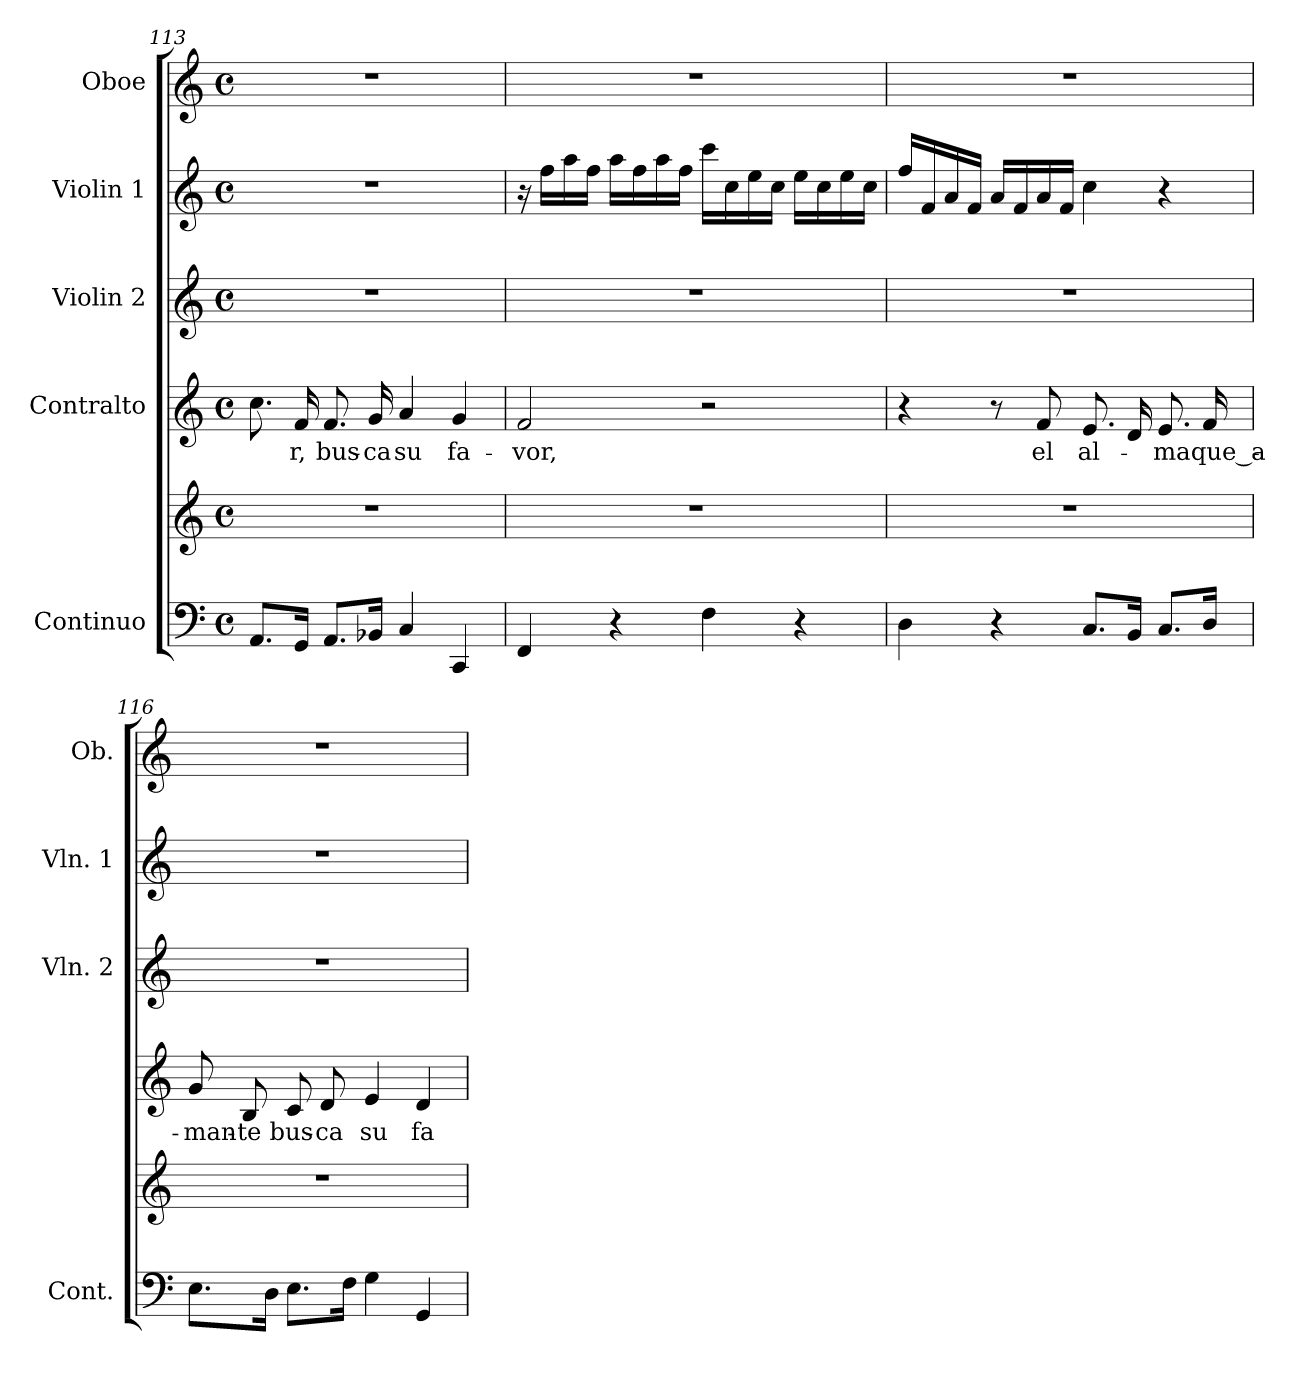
**kern	**kern	**kern	**text	**kern	**kern	**kern
*part5	*part5	*part4	*part4	*part3	*part2	*part1
*staff6	*staff5	*staff4	*staff4	*staff3	*staff2	*staff1
*I"Continuo	*	*I"Contralto	*	*I"Violin 2	*I"Violin 1	*I"Oboe
*I'Cont.	*	*	*	*I'Vln. 2	*I'Vln. 1	*I'Ob.
*clefF4	*clefG2	*clefG2	*	*clefG2	*clefG2	*clefG2
*k[]	*k[]	*k[]	*	*k[]	*k[]	*k[]
*C:	*C:	*C:	*	*C:	*C:	*C:
*M4/4	*M4/4	*M4/4	*	*M4/4	*M4/4	*M4/4
*met(c)	*met(c)	*met(c)	*	*met(c)	*met(c)	*met(c)
=113	=113	=113	=113	=113	=113	=113
8.AAi/L	1r	8.cci\	.	1r	1r	1r
!	!	!	!LO:LY:b:color=#000000	!	!	!
16GGi/Jk	.	16fi/	-r,	.	.	.
!	!	!	!LO:LY:b:color=#000000	!	!	!
8.AAi/L	.	8.fi/	bus-	.	.	.
!	!	!	!LO:LY:b:color=#000000	!	!	!
16BB-Xi/Jk	.	16gi/	-ca	.	.	.
!	!	!	!LO:LY:b:color=#000000	!	!	!
4Ci/	.	4ai/	su	.	.	.
!	!	!	!LO:LY:b:color=#000000	!	!	!
4CCi/	.	4gi/	fa-	.	.	.
=114	=114	=114	=114	=114	=114	=114
!	!	!	!LO:LY:b:color=#000000	!	!	!
4FFi/	1r	2fi/	-vor,	1r	16r	1r
.	.	.	.	.	16ffi\LL	.
.	.	.	.	.	16aai\	.
.	.	.	.	.	16ffi\JJ	.
4r	.	.	.	.	16aai\LL	.
.	.	.	.	.	16ffi\	.
.	.	.	.	.	16aai\	.
.	.	.	.	.	16ffi\JJ	.
4Fi\	.	2r	.	.	16ccci\LL	.
.	.	.	.	.	16cci\	.
.	.	.	.	.	16eei\	.
.	.	.	.	.	16cci\JJ	.
4r	.	.	.	.	16eei\LL	.
.	.	.	.	.	16cci\	.
.	.	.	.	.	16eei\	.
.	.	.	.	.	16cci\JJ	.
=115	=115	=115	=115	=115	=115	=115
4Di\	1r	4r	.	1r	16ffi/LL	1r
.	.	.	.	.	16fi/	.
.	.	.	.	.	16ai/	.
.	.	.	.	.	16fi/JJ	.
4r	.	8r	.	.	16ai/LL	.
.	.	.	.	.	16fi/	.
!	!	!	!LO:LY:b:color=#000000	!	!	!
.	.	8fi/	el	.	16ai/	.
.	.	.	.	.	16fi/JJ	.
!	!	!	!LO:LY:b:color=#000000	!	!	!
8.Ci/L	.	8.ei/	al-	.	4cci\	.
16BBi/Jk	.	16di/	.	.	.	.
!	!	!	!LO:LY:b:color=#000000	!	!	!
8.Ci/L	.	8.ei/	-ma	.	4r	.
!	!	!	!LO:LY:b:color=#000000	!	!	!
16Di/Jk	.	16fi/	que_a-	.	.	.
!!LO:LB:g=z
=116	=116	=116	=116	=116	=116	=116
!	!	!	!LO:LY:b:color=#000000	!	!	!
8.Ei\L	1r	8gi/	-man-	1r	1r	1r
!	!	!	!LO:LY:b:color=#000000	!	!	!
.	.	8Bi/	-te	.	.	.
16Di\Jk	.	.	.	.	.	.
!	!	!	!LO:LY:b:color=#000000	!	!	!
8.Ei\L	.	8ci/	bus-	.	.	.
!	!	!	!LO:LY:b:color=#000000	!	!	!
.	.	8di/	-ca	.	.	.
16Fi\Jk	.	.	.	.	.	.
!	!	!	!LO:LY:b:color=#000000	!	!	!
4Gi\	.	4ei/	su	.	.	.
!	!	!	!LO:LY:b:color=#000000	!	!	!
4GGi/	.	4di/	fa-	.	.	.
=	=	=	=	=	=	=
*-	*-	*-	*-	*-	*-	*-
